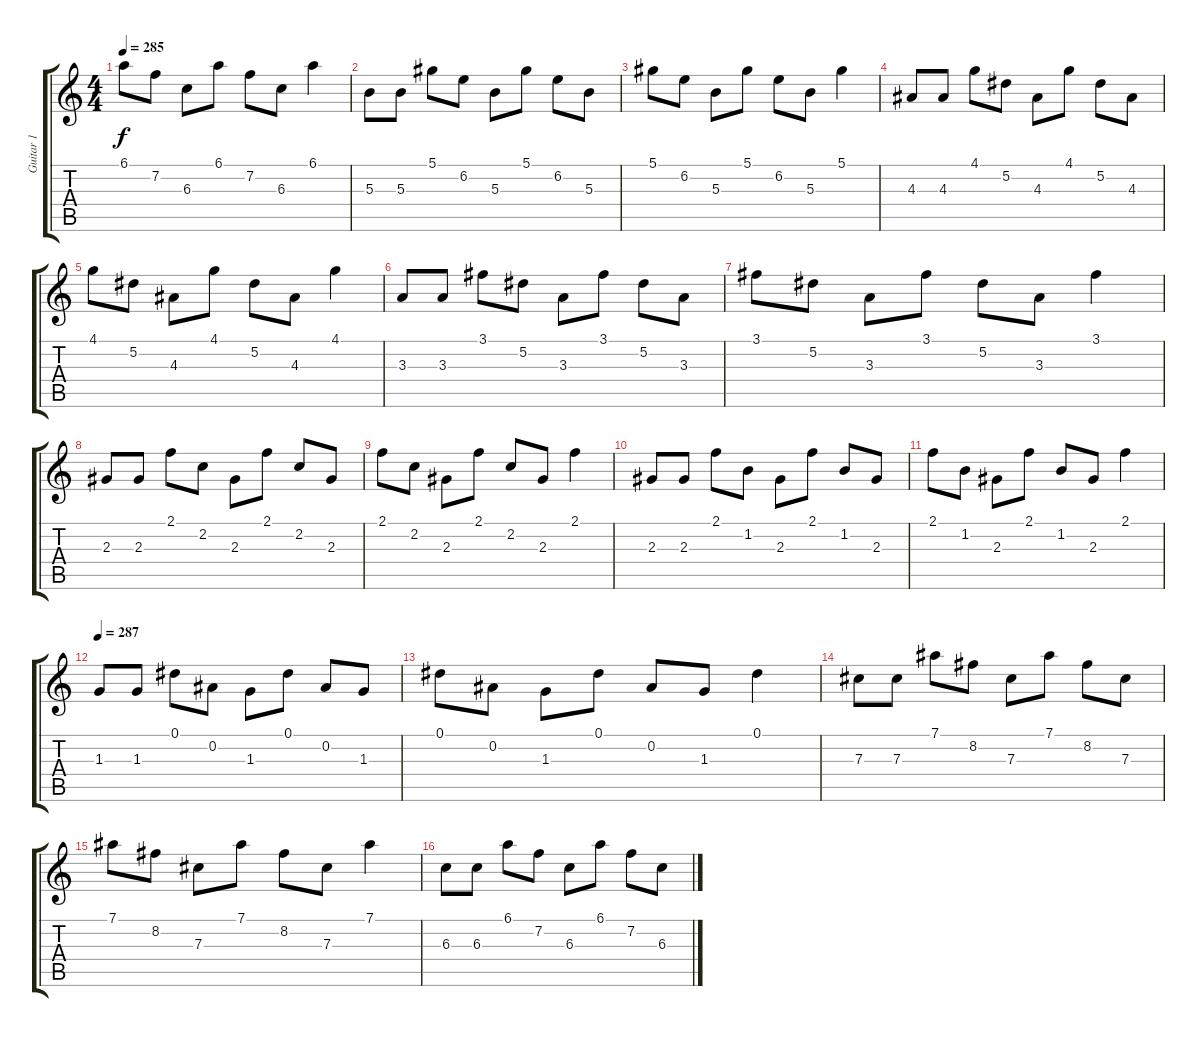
\track ("Guitar 1" "Guitar 1") {instrument distortionguitar}
\staff {score tabs}
\tuning (Eb4 Bb3 Gb3 Db3 Ab2 Eb2) {hide}
\ts (4 4)
\tempo 285
\clef g2
\ks c
6.1.8{dy f} 7.2.8 6.3.8 6.1.8 7.2.8 6.3.8 6.1.4 |
5.3.8 5.3.8 5.1.8 6.2.8 5.3.8 5.1.8 6.2.8 5.3.8 |
5.1.8 6.2.8 5.3.8 5.1.8 6.2.8 5.3.8 5.1.4 |
4.3.8 4.3.8 4.1.8 5.2.8 4.3.8 4.1.8 5.2.8 4.3.8 |
4.1.8 5.2.8 4.3.8 4.1.8 5.2.8 4.3.8 4.1.4 |
3.3.8 3.3.8 3.1.8 5.2.8 3.3.8 3.1.8 5.2.8 3.3.8 |
3.1.8 5.2.8 3.3.8 3.1.8 5.2.8 3.3.8 3.1.4 |
2.3.8 2.3.8 2.1.8 2.2.8 2.3.8 2.1.8 2.2.8 2.3.8 |
2.1.8 2.2.8 2.3.8 2.1.8 2.2.8 2.3.8 2.1.4 |
2.3.8 2.3.8 2.1.8 1.2.8 2.3.8 2.1.8 1.2.8 2.3.8 |
2.1.8 1.2.8 2.3.8 2.1.8 1.2.8 2.3.8 2.1.4 |
\tempo 287
1.3.8 1.3.8 0.1.8 0.2.8 1.3.8 0.1.8 0.2.8 1.3.8 |
0.1.8 0.2.8 1.3.8 0.1.8 0.2.8 1.3.8 0.1.4 |
7.3.8 7.3.8 7.1.8 8.2.8 7.3.8 7.1.8 8.2.8 7.3.8 |
7.1.8 8.2.8 7.3.8 7.1.8 8.2.8 7.3.8 7.1.4 |
6.3.8 6.3.8 6.1.8 7.2.8 6.3.8 6.1.8 7.2.8 6.3.8
